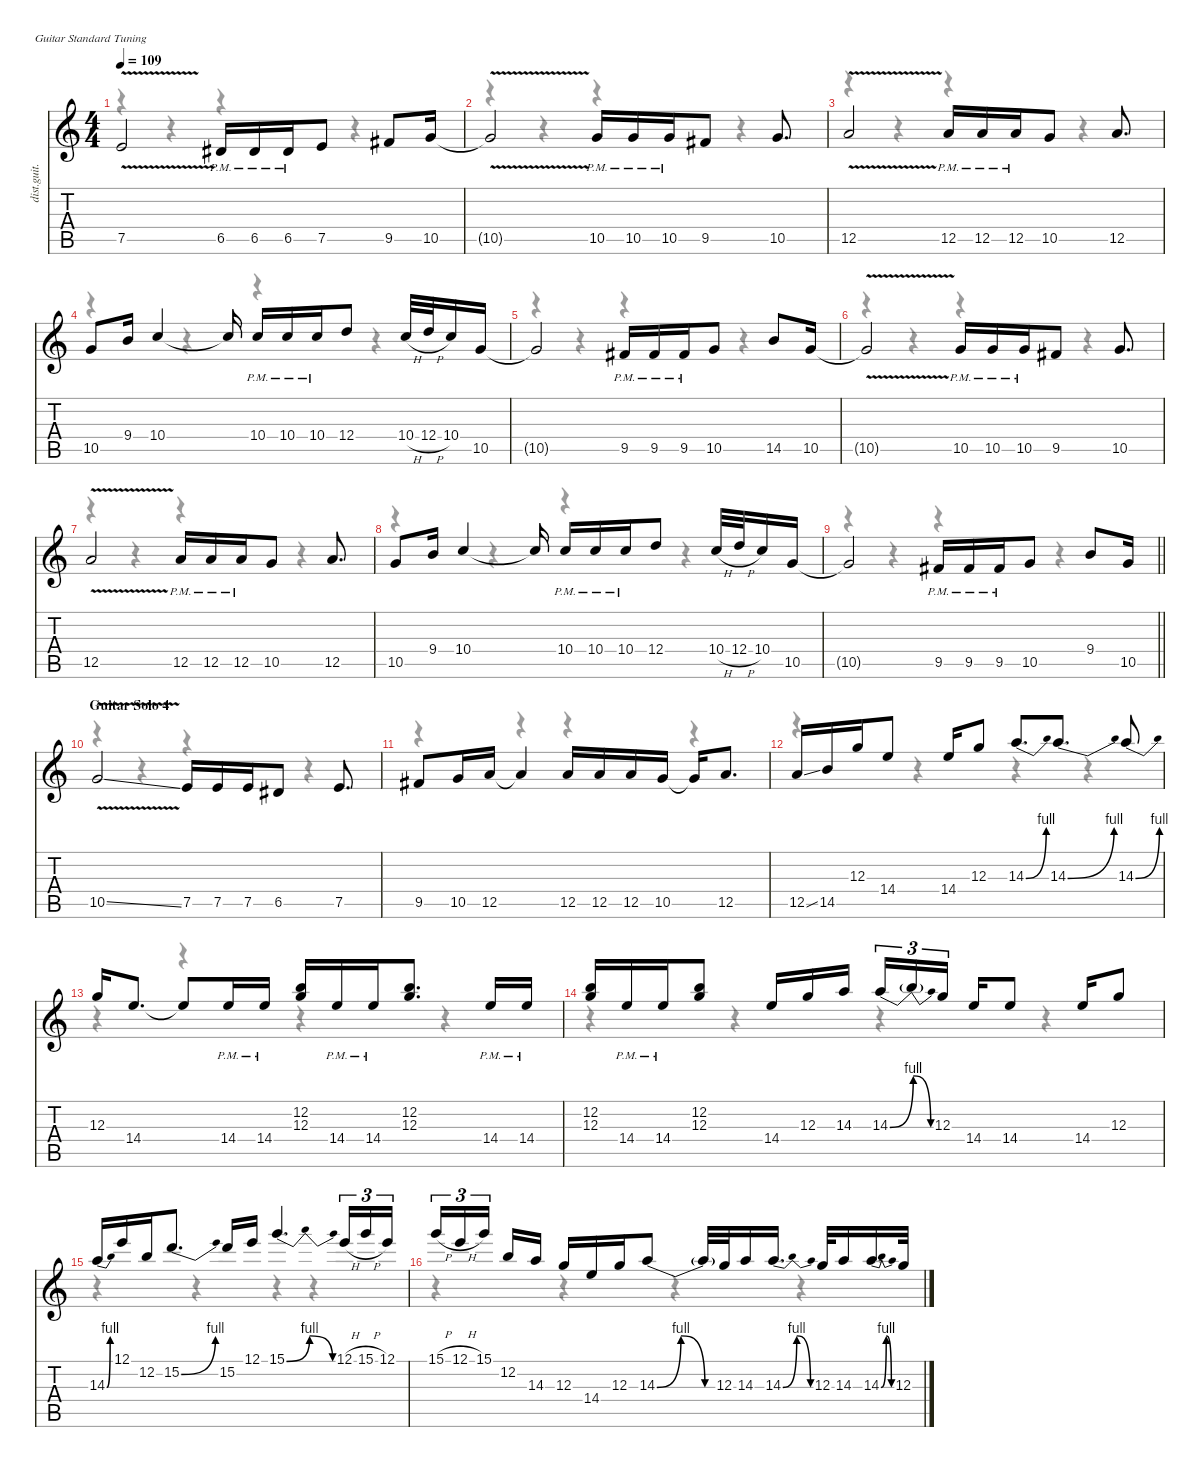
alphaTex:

\defaultSystemsLayout 4
\hideDynamics
\bracketExtendMode nobrackets
\otherSystemsTrackNameOrientation horizontal
\track ("Kirk Hammett" "dist.guit.") {instrument distortionguitar}
\staff {score tabs}
\tuning (E4 B3 G3 D3 A2 E2)
\voice
\ts (4 4)
\tempo 109
\clef g2
\ks c
7.5{v t}.2{dy f beam Up} 6.5{pm acc #}.16{beam Up} 6.5{pm acc #}.16{beam Up} 6.5{pm acc #}.16{beam Up} 7.5.8{beam Up} 9.5{acc #}.8{beam Up} 10.5.16{beam Up} |
10.5{v t}.2{beam Up} 10.5{pm}.16{beam Up} 10.5{pm}.16{beam Up} 10.5{pm}.16{beam Up} 9.5{acc #}.8{beam Up} 10.5.8{d beam Up} |
12.5{v}.2{beam Up} 12.5{pm}.16{beam Up} 12.5{pm}.16{beam Up} 12.5{pm}.16{beam Up} 10.5.8{beam Up} 12.5.8{d beam Up} |
10.5.8{beam Up} 9.4.16{dy p beam Up} 10.4.4{dy f beam Up} 10.4{t}.16{beam Up} 10.4{pm}.16{dy p beam Up} 10.4{pm}.16{beam Up} 10.4{pm}.16{beam Up} 12.4.8{beam Up} 10.4{h}.32{beam Up} 12.4{h}.32{beam Up} 10.4.16{beam Up} 10.5.16{beam Up} |
10.5{t}.2{dy f beam Up} 9.5{pm acc #}.16{beam Up} 9.5{pm acc #}.16{beam Up} 9.5{pm acc #}.16{beam Up} 10.5.8{beam Up} 14.5.8{beam Up} 10.5.16{beam Up} |
10.5{v t}.2{beam Up} 10.5{pm}.16{beam Up} 10.5{pm}.16{beam Up} 10.5{pm}.16{beam Up} 9.5{acc #}.8{beam Up} 10.5.8{d beam Up} |
12.5{v}.2{beam Up} 12.5{pm}.16{beam Up} 12.5{pm}.16{beam Up} 12.5{pm}.16{beam Up} 10.5.8{beam Up} 12.5.8{d beam Up} |
10.5.8{beam Up} 9.4.16{dy p beam Up} 10.4.4{dy f beam Up} 10.4{t}.16{beam Up} 10.4{pm}.16{dy p beam Up} 10.4{pm}.16{beam Up} 10.4{pm}.16{beam Up} 12.4.8{beam Up} 10.4{h}.32{beam Up} 12.4{h}.32{beam Up} 10.4.16{beam Up} 10.5.16{beam Up} |
\barLineRight lightlight
10.5{t}.2{dy f beam Up} 9.5{pm acc #}.16{beam Up} 9.5{pm acc #}.16{beam Up} 9.5{pm acc #}.16{beam Up} 10.5.8{beam Up} 9.4.8{beam Up} 10.5.16{beam Up} |
\section ("" "Guitar Solo 4")
10.5{v ss}.2{beam Up} 7.5.16{beam Up} 7.5.16{beam Up} 7.5.16{beam Up} 6.5{acc #}.8{beam Up} 7.5.8{d beam Up} |
9.5{acc #}.8{beam Up} 10.5.16{beam Up} 12.5.16{beam Up} 12.5{t}.4{beam Up} 12.5.16{beam Up} 12.5.16{beam Up} 12.5.16{beam Up} 10.5.16{beam Up} 10.5{t}.16{beam Up} 12.5.8{d beam Up} |
12.5{ss}.16{beam Up} 14.5.16{beam Up} 12.3.16{beam Up} 14.4.8{beam Up} 14.4.16{beam Up} 12.3.8{beam Up} 14.3{be (bend 0 0 15 4)}.8{d beam Up} 14.3{be (bend 0 0 15 4)}.8{d beam Up} 14.3{be (bend 0 0 15 4)}.8{beam Up} |
12.3.16{beam Up} 14.4.8{d beam Up} 14.4{t}.8{beam Up} 14.4{pm}.16{beam Up} 14.4{pm}.16{beam Up} (12.2 12.3).16{beam Up} 14.4{pm}.16{beam Up} 14.4{pm}.16{beam Up} (12.2 12.3).8{d beam Up} 14.4{pm}.16{beam Up} 14.4{pm}.16{beam Up} |
(12.2 12.3).16{beam Up} 14.4{pm}.16{beam Up} 14.4{pm}.16{beam Up} (12.2 12.3).8{beam Up} 14.4.16{beam Up} 12.3.16{beam Up} 14.3.16{beam Up} 14.3{be (bend 0 0 60 4)}.16{tu (3 2) beam Up} 14.3{be (release 0 4 30 0) t}.16{tu (3 2) beam Up} 12.3.16{tu (3 2) beam Up} 14.4.16{beam Up} 14.4.8{beam Up} 14.4.16{beam Up} 12.3.8{beam Up} |
14.3{be (bend 0 0 15 4)}.16{beam Up} 12.1.16{beam Up} 12.2.16{beam Up} 15.2{be (bend 0 0 15 4)}.8{d beam Up} 15.2.16{beam Up} 12.1.16{beam Up} 15.1{be (bendrelease 0 0 15 4 30 4 45 0)}.4{d beam Up} 12.1{h}.16{tu (3 2) beam Up} 15.1{h}.16{tu (3 2) beam Up} 12.1.16{tu (3 2) beam Up} |
15.1{h}.16{tu (3 2) beam Up} 12.1{h}.16{tu (3 2) beam Up} 15.1.16{tu (3 2) beam Up} 12.2.16{beam Up} 14.3.16{beam Up} 12.3.16{beam Up} 14.4.16{beam Up} 12.3.16{beam Up} 14.3{be (bendrelease 0 0 30 4 30 4 60 0)}.8{beam Up} 14.3{be (hold 0 0 60 0) t}.32{beam Up} 12.3.32{beam Up} 14.3.16{beam Up} 14.3{be (bendrelease 0 0 15 4 30 4 45 0)}.16{d beam Up} 12.3.32{beam Up} 14.3.16{beam Up} 14.3{be (bendrelease 0 0 15 4 30 4 45 0)}.16{d beam Up} 12.3.32{beam Up}
\voice
\clef g2
\ottava regular
\simile none
\ks c
r.4{dy mf beam Down} r.4{beam Down} r.4{beam Down} r.4{beam Down} |
r.4{beam Down} r.4{beam Down} r.4{beam Down} r.4{beam Down} |
r.4{beam Down} r.4{beam Down} r.4{beam Down} r.4{beam Down} |
r.4{beam Down} r.4{beam Down} r.4{beam Down} r.4{beam Down} |
r.4{beam Down} r.4{beam Down} r.4{beam Down} r.4{beam Down} |
r.4{beam Down} r.4{beam Down} r.4{beam Down} r.4{beam Down} |
r.4{beam Down} r.4{beam Down} r.4{beam Down} r.4{beam Down} |
r.4{beam Down} r.4{beam Down} r.4{beam Down} r.4{beam Down} |
\barLineRight lightlight
r.4{beam Down} r.4{beam Down} r.4{beam Down} r.4{beam Down} |
r.4{beam Down} r.4{beam Down} r.4{beam Down} r.4{beam Down} |
r.4{beam Down} r.4{beam Down} r.4{beam Down} r.4{beam Down} |
r.4{beam Down} r.4{beam Down} r.4{beam Down} r.4{beam Down} |
r.4{beam Down} r.4{beam Down} r.4{beam Down} r.4{beam Down} |
r.4{beam Down} r.4{beam Down} r.4{beam Down} r.4{beam Down} |
r.4{beam Down} r.4{beam Down} r.4{beam Down} r.4{beam Down} |
r.4{beam Down} r.4{beam Down} r.4{beam Down} r.4{beam Down}
